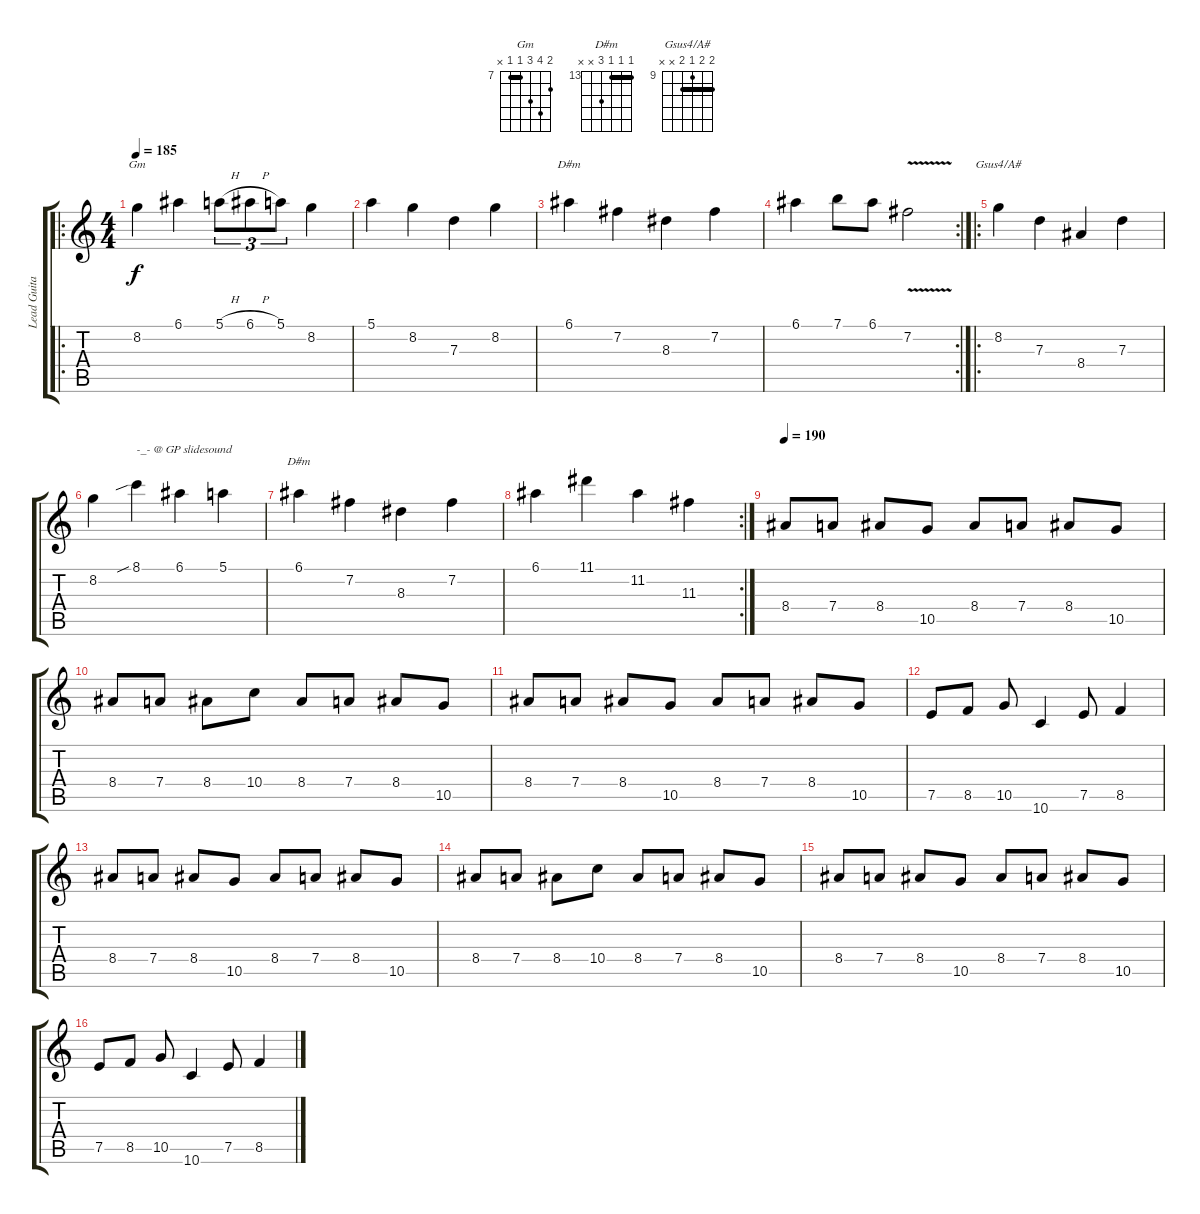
\track ("Lead Guitar" "Lead Guita") {instrument acousticguitarsteel}
\staff {score tabs}
\tuning (E4 B3 G3 D3 A2 D2) {hide}
\chord ("Gm" 8 10 9 7 7 x) {firstfret 7 barre 7}
\chord ("D#m" 8 9 10 10 8 x) {firstfret 8 barre 8}
\chord ("Gsus4/A#" 10 10 9 10 x x) {firstfret 9 barre 10}
\chord ("D#m" 13 13 13 15 x x) {firstfret 13 barre 13}
\ro
\ts (4 4)
\tempo 185
\clef g2
\ks c
8.2.4{ch "Gm" dy f volume 14 instrument acousticguitarsteel} 6.1.4 5.1{h}.8{tu (3 2)} 6.1{h}.8{tu (3 2)} 5.1.8{tu (3 2)} 8.2.4 |
5.1.4 8.2.4 7.3.4 8.2.4 |
6.1.4{ch "D#m"} 7.2.4 8.3.4 7.2.4 |
\rc 2
6.1.4 7.1.8 6.1.8 7.2{v}.2 |
\ro
8.2.4{ch "Gsus4/A#"} 7.3.4 8.4.4 7.3.4 |
8.2.4 8.1{sib}.4{txt "-_- @ GP slidesound"} 6.1.4 5.1.4 |
6.1.4{ch "D#m"} 7.2.4 8.3.4 7.2.4 |
\rc 2
6.1.4 11.1.4 11.2.4 11.3.4 |
\tempo 185
\tempo 190
8.4.8{instrument distortionguitar} 7.4.8 8.4.8 10.5.8 8.4.8 7.4.8 8.4.8 10.5.8 |
8.4.8 7.4.8 8.4.8 10.4.8 8.4.8 7.4.8 8.4.8 10.5.8 |
8.4.8 7.4.8 8.4.8 10.5.8 8.4.8 7.4.8 8.4.8 10.5.8 |
7.5.8 8.5.8 10.5.8 10.6.4 7.5.8 8.5.4 |
8.4.8 7.4.8 8.4.8 10.5.8 8.4.8 7.4.8 8.4.8 10.5.8 |
8.4.8 7.4.8 8.4.8 10.4.8 8.4.8 7.4.8 8.4.8 10.5.8 |
8.4.8 7.4.8 8.4.8 10.5.8 8.4.8 7.4.8 8.4.8 10.5.8 |
7.5.8 8.5.8 10.5.8 10.6.4 7.5.8 8.5.4
